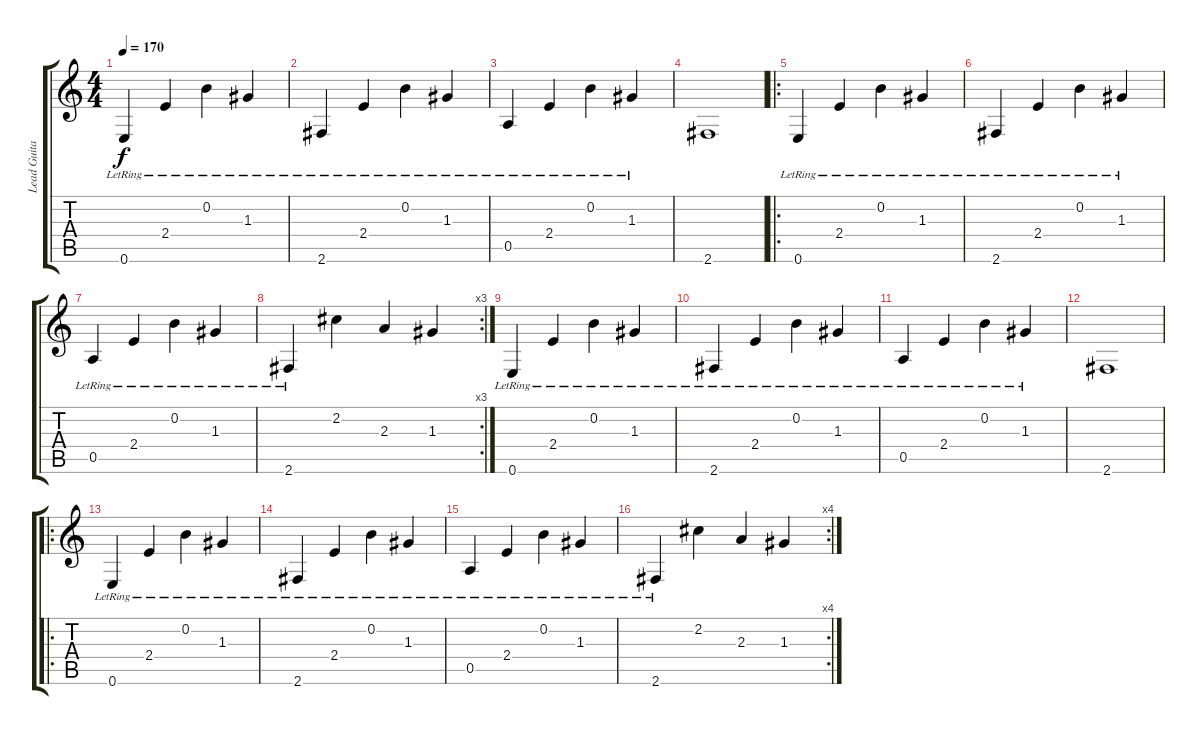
\track ("Lead Guitar (Acoustic)" "Lead Guita") {instrument acousticguitarnylon}
\staff {score tabs}
\tuning (E4 B3 G3 D3 A2 E2) {hide}
\ts (4 4)
\tempo 170
\clef g2
\ks c
0.6{lr}.4{dy f instrument acousticguitarnylon} 2.4{lr}.4 0.2{lr}.4 1.3{lr}.4 |
2.6{lr}.4 2.4{lr}.4 0.2{lr}.4 1.3{lr}.4 |
0.5{lr}.4 2.4{lr}.4 0.2{lr}.4 1.3{lr}.4 |
2.6.1 |
\ro
0.6{lr}.4 2.4{lr}.4 0.2{lr}.4 1.3{lr}.4 |
2.6{lr}.4 2.4{lr}.4 0.2{lr}.4 1.3{lr}.4 |
0.5{lr}.4 2.4{lr}.4 0.2{lr}.4 1.3{lr}.4 |
\rc 3
2.6{lr}.4 2.2.4 2.3.4 1.3.4 |
0.6{lr}.4 2.4{lr}.4 0.2{lr}.4 1.3{lr}.4 |
2.6{lr}.4 2.4{lr}.4 0.2{lr}.4 1.3{lr}.4 |
0.5{lr}.4 2.4{lr}.4 0.2{lr}.4 1.3{lr}.4 |
2.6.1 |
\ro
0.6{lr}.4 2.4{lr}.4 0.2{lr}.4 1.3{lr}.4 |
2.6{lr}.4 2.4{lr}.4 0.2{lr}.4 1.3{lr}.4 |
0.5{lr}.4 2.4{lr}.4 0.2{lr}.4 1.3{lr}.4 |
\rc 4
2.6{lr}.4 2.2.4 2.3.4 1.3.4
